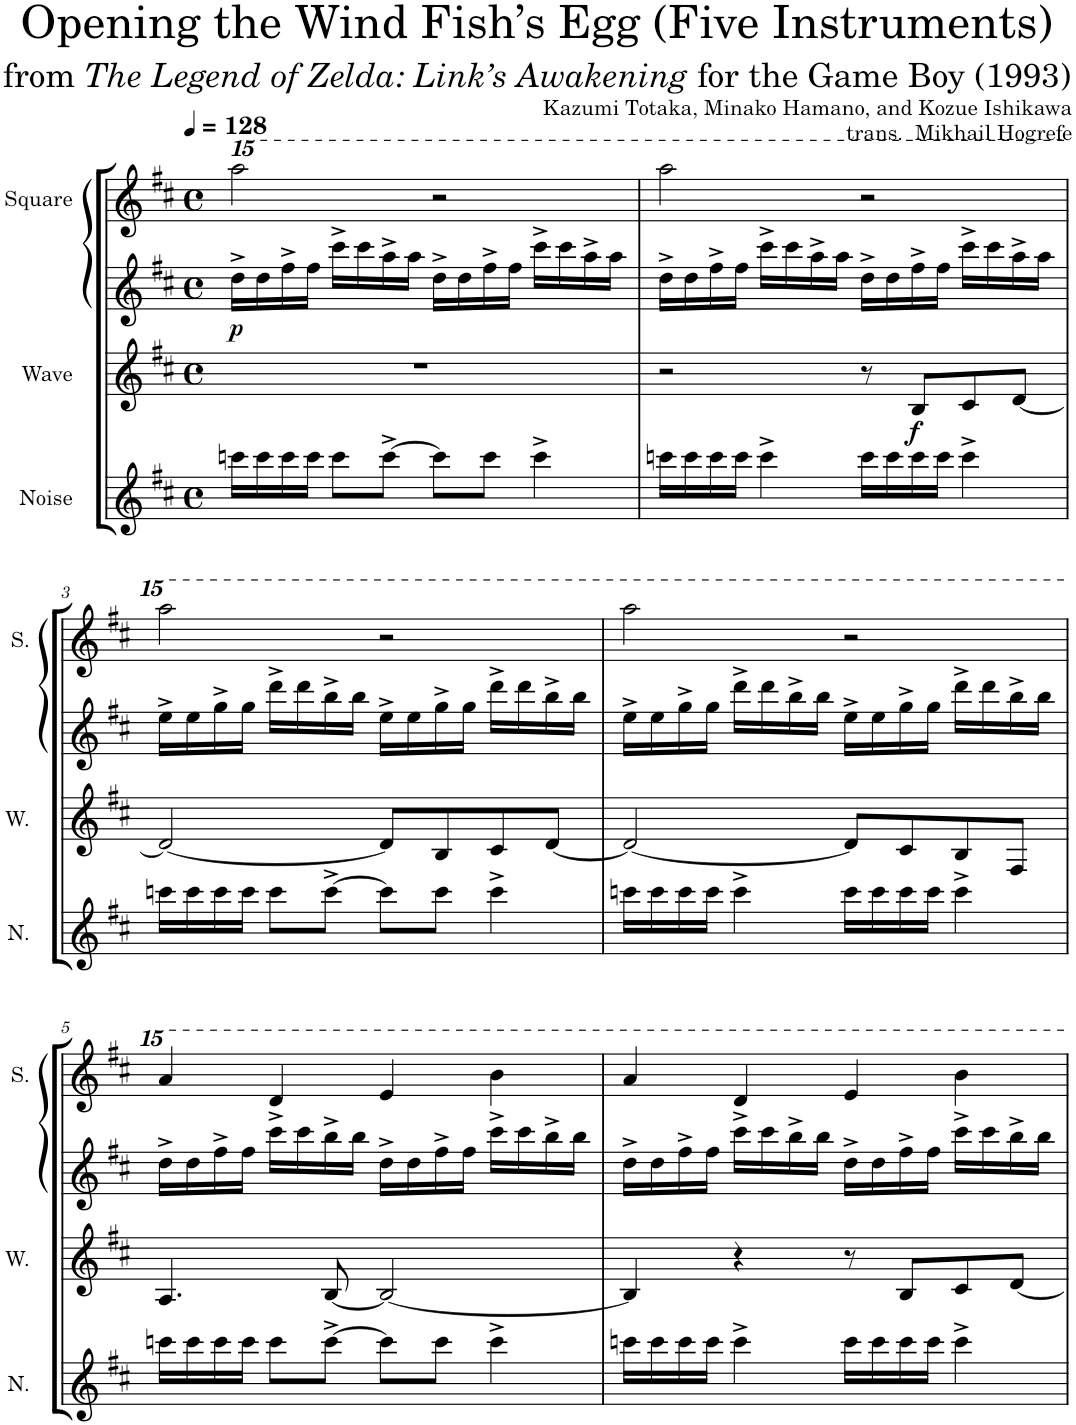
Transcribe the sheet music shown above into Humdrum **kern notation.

**kern	**kern	**dynam	**kern	**dynam	**kern
*part4	*part3	*part3	*part2	*part2	*part1
*staff4	*staff3	*staff3	*staff2	*staff2	*staff1
*I"Noise	*I"Wave	*	*I"Square Synthesizer	*	*I"Square
*I'N.	*I'W.	*	*	*	*I'S.
*clefG2	*clefG2	*	*clefG2	*	*clefG2
*Trd-7c-12	*	*	*	*	*
*k[f#c#]	*k[f#c#]	*	*k[f#c#]	*	*k[f#c#]
*M4/4	*M4/4	*	*M4/4	*	*M4/4
*met(c)	*met(c)	*	*met(c)	*	*met(c)
*MM128	*MM128	*	*MM128	*	*MM128
=1	=1	=1	=1	=1	=1
!	!	!	!	!LO:DY:b	!
16cccn\LL	1r	.	16dd^\LL	p	2aaaa\
16ccc\	.	.	16dd\	.	.
16ccc\	.	.	16ff#^\	.	.
16ccc\JJ	.	.	16ff#\JJ	.	.
8ccc\L	.	.	16ccc#^\LL	.	.
.	.	.	16ccc#\	.	.
[8ccc^\J	.	.	16aa^\	.	.
.	.	.	16aa\JJ	.	.
8ccc\L]	.	.	16dd^\LL	.	2r
.	.	.	16dd\	.	.
8ccc\J	.	.	16ff#^\	.	.
.	.	.	16ff#\JJ	.	.
4ccc^\	.	.	16ccc#^\LL	.	.
.	.	.	16ccc#\	.	.
.	.	.	16aa^\	.	.
.	.	.	16aa\JJ	.	.
=2	=2	=2	=2	=2	=2
16cccn\LL	2r	.	16dd^\LL	.	2aaaa\
16ccc\	.	.	16dd\	.	.
16ccc\	.	.	16ff#^\	.	.
16ccc\JJ	.	.	16ff#\JJ	.	.
4ccc^\	.	.	16ccc#^\LL	.	.
.	.	.	16ccc#\	.	.
.	.	.	16aa^\	.	.
.	.	.	16aa\JJ	.	.
16ccc\LL	8r	.	16dd^\LL	.	2r
16ccc\	.	.	16dd\	.	.
!	!	!LO:DY:b	!	!	!
16ccc\	8B/L	f	16ff#^\	.	.
16ccc\JJ	.	.	16ff#\JJ	.	.
4ccc^\	8c#/	.	16ccc#^\LL	.	.
.	.	.	16ccc#\	.	.
.	[8d/J	.	16aa^\	.	.
.	.	.	16aa\JJ	.	.
!!LO:LB:g=z
=3	=3	=3	=3	=3	=3
16cccn\LL	2d/_	.	16ee^\LL	.	2aaaa\
16ccc\	.	.	16ee\	.	.
16ccc\	.	.	16gg^\	.	.
16ccc\JJ	.	.	16gg\JJ	.	.
8ccc\L	.	.	16ddd^\LL	.	.
.	.	.	16ddd\	.	.
[8ccc^\J	.	.	16bb^\	.	.
.	.	.	16bb\JJ	.	.
8ccc\L]	8d/L]	.	16ee^\LL	.	2r
.	.	.	16ee\	.	.
8ccc\J	8B/	.	16gg^\	.	.
.	.	.	16gg\JJ	.	.
4ccc^\	8c#/	.	16ddd^\LL	.	.
.	.	.	16ddd\	.	.
.	[8d/J	.	16bb^\	.	.
.	.	.	16bb\JJ	.	.
=4	=4	=4	=4	=4	=4
16cccn\LL	2d/_	.	16ee^\LL	.	2aaaa\
16ccc\	.	.	16ee\	.	.
16ccc\	.	.	16gg^\	.	.
16ccc\JJ	.	.	16gg\JJ	.	.
4ccc^\	.	.	16ddd^\LL	.	.
.	.	.	16ddd\	.	.
.	.	.	16bb^\	.	.
.	.	.	16bb\JJ	.	.
16ccc\LL	8d/L]	.	16ee^\LL	.	2r
16ccc\	.	.	16ee\	.	.
16ccc\	8c#/	.	16gg^\	.	.
16ccc\JJ	.	.	16gg\JJ	.	.
4ccc^\	8B/	.	16ddd^\LL	.	.
.	.	.	16ddd\	.	.
.	8F#/J	.	16bb^\	.	.
.	.	.	16bb\JJ	.	.
!!LO:LB:g=z
=5	=5	=5	=5	=5	=5
16cccn\LL	4.A/	.	16dd^\LL	.	4aaa/
16ccc\	.	.	16dd\	.	.
16ccc\	.	.	16ff#^\	.	.
16ccc\JJ	.	.	16ff#\JJ	.	.
8ccc\L	.	.	16ccc#^\LL	.	4ddd/
.	.	.	16ccc#\	.	.
[8ccc^\J	[8B/	.	16bb^\	.	.
.	.	.	16bb\JJ	.	.
8ccc\L]	2B/_	.	16dd^\LL	.	4eee/
.	.	.	16dd\	.	.
8ccc\J	.	.	16ff#^\	.	.
.	.	.	16ff#\JJ	.	.
4ccc^\	.	.	16ccc#^\LL	.	4bbb\
.	.	.	16ccc#\	.	.
.	.	.	16bb^\	.	.
.	.	.	16bb\JJ	.	.
=6	=6	=6	=6	=6	=6
16cccn\LL	4B/]	.	16dd^\LL	.	4aaa/
16ccc\	.	.	16dd\	.	.
16ccc\	.	.	16ff#^\	.	.
16ccc\JJ	.	.	16ff#\JJ	.	.
4ccc^\	4r	.	16ccc#^\LL	.	4ddd/
.	.	.	16ccc#\	.	.
.	.	.	16bb^\	.	.
.	.	.	16bb\JJ	.	.
16ccc\LL	8r	.	16dd^\LL	.	4eee/
16ccc\	.	.	16dd\	.	.
16ccc\	8B/L	.	16ff#^\	.	.
16ccc\JJ	.	.	16ff#\JJ	.	.
4ccc^\	8c#/	.	16ccc#^\LL	.	4bbb\
.	.	.	16ccc#\	.	.
.	[8d/J	.	16bb^\	.	.
.	.	.	16bb\JJ	.	.
=	=	=	=	=	=
*-	*-	*-	*-	*-	*-
